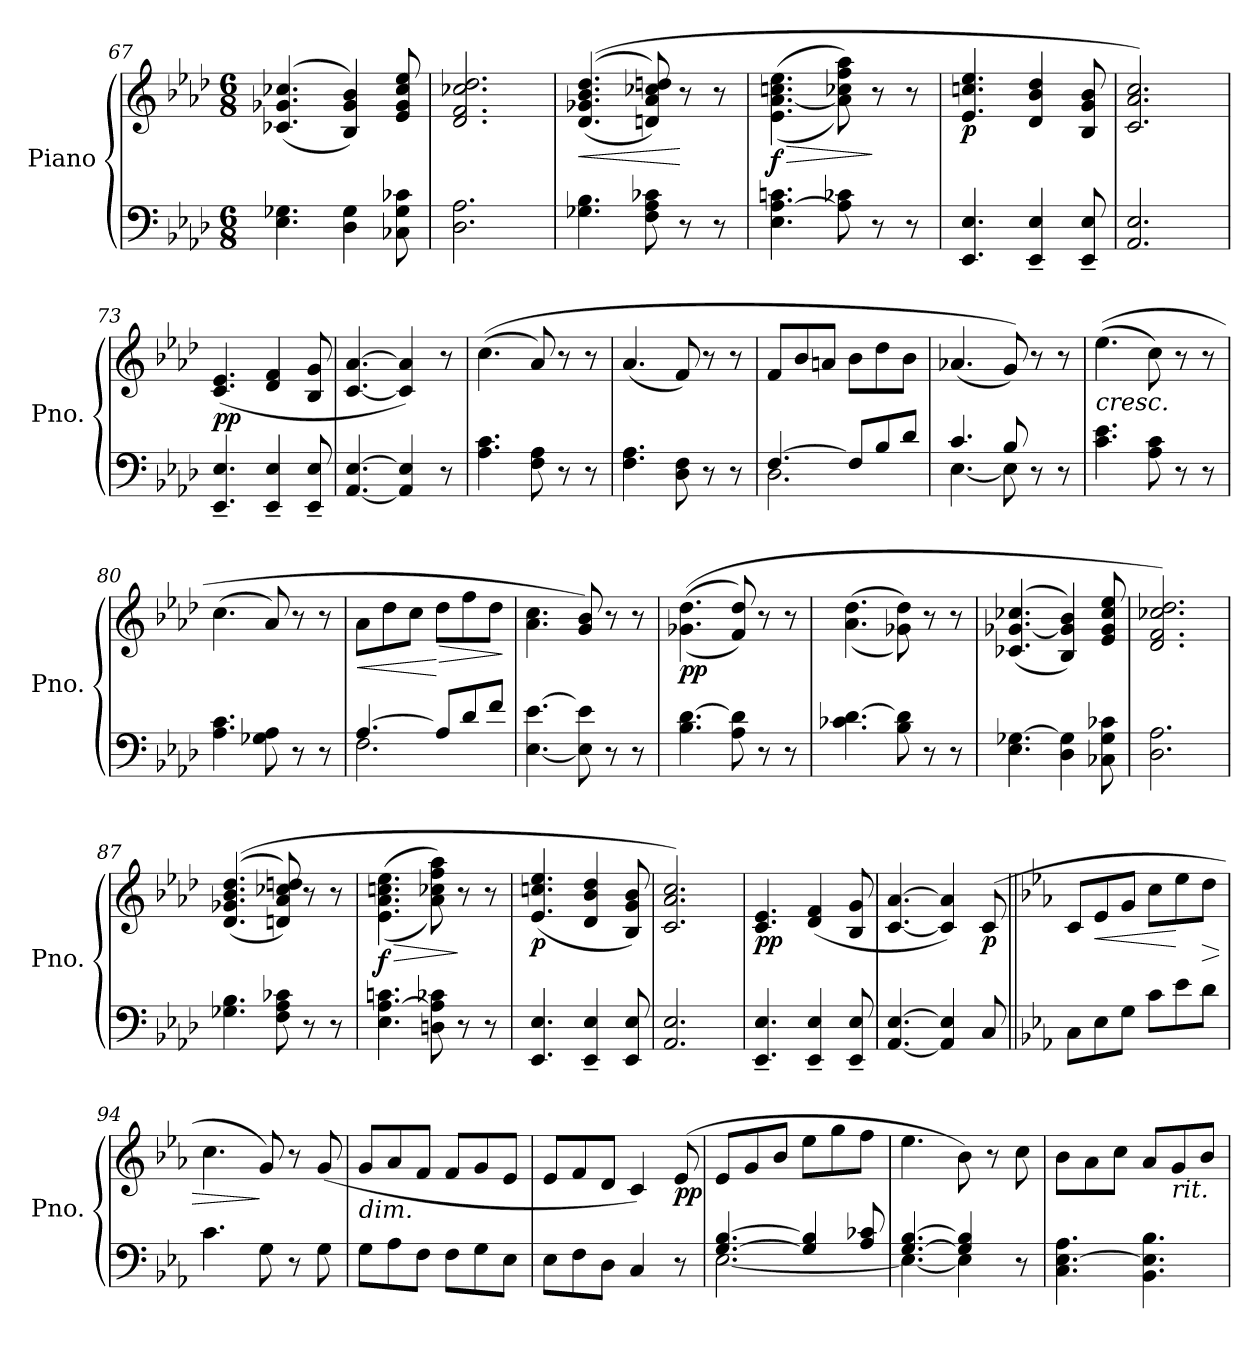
**kern	**kern	**dynam
*part1	*part1	*part1
*staff2	*staff1	*staff1/2
*I"Piano	*	*
*I'Pno.	*	*
*clefF4	*clefG2	*
*k[b-e-a-d-]	*k[b-e-a-d-]	*
*M6/8	*M6/8	*
=67	=67	=67
4.E-\ 4.G-X\	(<(<4.c-X/ 4.g-X/ 4.cc-X/	.
4D-\ 4G-\	4B-/ 4g-/ 4b-/))	.
8C-X\ 8G-\ 8c-X\	8e-/ 8g-/ 8cc-/ 8ee-/	.
=68	=68	=68
2.D-\ 2.A-\	2.d-/ 2.f/ 2.cc-X/ 2.dd-/	.
=69	=69	=69
!	!	!LO:HP:b
4.G-X\ 4.B-\	(<(<(>4.d-/ 4.g-X/ 4.b-/ 4.dd-/	<
8F\ 8A-\ 8c-X\	8dn/ 8a-/ 8cc-X/ 8ddn/))	.
8r	8r	[
8r	8r	.
=70	=70	=70
!	!	!LO:HP:b
!	!	!LO:DY:n=1:b
4.E-\ [4.A-\ 4.cn\	(>(>4.e-\ [4.a-\ 4.ccn\ 4.ee-\	> f
8A-\] 8c-X\	8a-\] 8cc-X\ 8ff\ 8aa-\))	.
8r	8r	]
8r	8r	.
=71	=71	=71
!	!	!LO:DY:b
4.EE-/ 4.E-/	4.e-/ 4.ccn/ 4.ee-/	p
4EE-/~ 4E-/~	4d-/ 4b-/ 4dd-/	.
8EE-/~ 8E-/~	8B-/ 8g/ 8b-/	.
=72	=72	=72
2.AA-/ 2.E-/	2.c/ 2.a-/ 2.cc/)	.
!!LO:LB:g=z
=73	=73	=73
!	!	!LO:DY:b
4.EE-/~ 4.E-/~	(<4.c/ 4.e-/	pp
4EE-/~ 4E-/~	4d-/ 4f/	.
8EE-/~ 8E-/~	8B-/ 8g/	.
=74	=74	=74
[4.AA-/ [4.E-/	[4.c/ [4.a-/	.
4AA-/] 4E-/]	4c/] 4a-/])	.
8r	8r	.
=75	=75	=75
4.A-\ 4.c\	(>(>4.cc\	.
8F\ 8A-\	8a-/)	.
8r	8r	.
8r	8r	.
=76	=76	=76
4.F\ 4.A-\	(<4.a-/	.
8D-\ 8F\	8f/)	.
8r	8r	.
8r	8r	.
=77	=77	=77
*^	*	*
[4.F/	2.D-\	8f/L	.
.	.	8b-/	.
.	.	8an/J	.
8F/L]	.	8b-\L	.
8B-/	.	8dd-\	.
8d-/J	.	8b-\J	.
=78	=78	=78	=78
4.c/	[4.E-\	(<4.a-X/	.
8B-/	8E-\]	8g/))	.
4ryy	8r	8r	.
.	8r	8r	.
=79	=79	=79	=79
!	!	!LO:TX:b:i:t=cresc.	!
*v	*v	*	*
4.c\ 4.e-\	(>(>4.ee-\	.
8A-\ 8c\	8cc\)	.
8r	8r	.
8r	8r	.
=80	=80	=80
4.A-\ 4.c\	(>4.cc\	.
8G-X\ 8A-\	8a-/)	.
8r	8r	.
8r	8r	.
!!LO:LB:g=z
=81	=81	=81
*^	*	*
!	!	!	!LO:HP:b
[4.A-/	2.F\	8a-\L	<
.	.	8dd-\	.
.	.	8cc\J	.
!	!	!	!LO:HP:n=1:b
8A-/L]	.	8dd-\L	[ >
8d-/	.	8ff\	.
8f/J	.	8dd-\J	.
*v	*v	*	*
.	.	]
=82	=82	=82
[4.E-\ [4.e-\	4.a-\ 4.cc\	.
8E-\] 8e-\]	8g/ 8b-/)	.
8r	8r	.
8r	8r	.
=83	=83	=83
!	!	!LO:DY:b
4.B-\ [4.d-\	(>(>(>4.g-X\ 4.dd-\	pp
8A-\ 8d-\]	8f/ 8dd-/))	.
8r	8r	.
8r	8r	.
=84	=84	=84
4.c-X\ [4.d-\	(>(>4.a-\ 4.dd-\	.
8B-\ 8d-\]	8g-X\ 8dd-\))	.
8r	8r	.
8r	8r	.
=85	=85	=85
4.E-\ [4.G-X\	(<(<4.c-X/ [4.g-X/ 4.cc-X/	.
4D-\ 4G-\]	4B-/ 4g-/] 4b-/))	.
8C-X\ 8G-\ 8c-X\	8e-/ 8g-/ 8cc-/ 8ee-/	.
=86	=86	=86
2.D-\ 2.A-\	2.d-/ 2.f/ 2.cc-X/ 2.dd-/)	.
=87	=87	=87
4.G-X\ 4.B-\	(<(<(>4.d-/ 4.g-X/ 4.b-/ 4.dd-/	.
8F\ 8A-\ 8c-X\	8dn/ 8a-/ 8cc-X/ 8ddn/))	.
8r	8r	.
8r	8r	.
!!LO:LB:g=z
=88	=88	=88
!	!	!LO:HP:b
!	!	!LO:DY:n=1:b
4.E-\ [4.A-\ 4.cn\	(>(>4.e-\ 4.a-\ 4.ccn\ 4.ee-\	> f
8Dn\ 8A-\] 8c-X\	8a-\ 8cc-X\ 8ff\ 8aa-\))	.
8r	8r	]
8r	8r	.
=89	=89	=89
!	!	!LO:DY:b
4.EE-/ 4.E-/	(<4.e-/ 4.ccn/ 4.ee-/	p
4EE-/~ 4E-/~	4d-/ 4b-/ 4dd-/	.
8EE-/ 8E-/	8B-/ 8g/ 8b-/)	.
=90	=90	=90
2.AA-/ 2.E-/	2.c/ 2.a-/ 2.cc/)	.
=91	=91	=91
!	!	!LO:DY:b
4.EE-/~ 4.E-/~	4.c/ 4.e-/	pp
4EE-/~ 4E-/~	(<4d-/ 4f/	.
8EE-/~ 8E-/~	8B-/ 8g/	.
=92	=92	=92
[4.AA-/ [4.E-/	[4.c/ [4.a-/	.
4AA-/] 4E-/]	4c/] 4a-/])	.
!	!	!LO:DY:b
8C/	(>8c/	p
=93||	=93||	=93||
*k[b-e-a-]	*k[b-e-a-]	*
8C\L	8c/L	.
!	!	!LO:HP:b
8E-\	8e-/	<
8G\J	8g/J	.
8c\L	8cc\L	.
8e-\	8ee-\	[
!	!	!LO:HP:b
8d\J	8dd\J	>
=94	=94	=94
4.c\	4.cc\	.
8G\	8g/)	]
8r	8r	.
8G\	(<8g/	.
!!LO:LB:g=z
=95	=95	=95
!	!LO:TX:b:i:t=dim.	!
8G\L	8g/L	.
8A-\	8a-/	.
8F\J	8f/J	.
8F\L	8f/L	.
8G\	8g/	.
8E-\J	8e-/J	.
=96	=96	=96
8E-\L	8e-/L	.
8F\	8f/	.
8D\J	8d/J	.
4C/	4c/)	.
!	!	!LO:DY:b
8r	(>8e-/	pp
=97	=97	=97
*^	*	*
[4.G/ [4.B-/	[2.E-\	8e-/L	.
.	.	8g/	.
.	.	8b-/J	.
4G/] 4B-/]	.	8ee-\L	.
.	.	8gg\	.
8A-/ 8c-X/	.	8ff\J	.
=98	=98	=98	=98
[4.G/ [4.B-/	4.E-\_	4.ee-\	.
4G/] 4B-/]	4E-\]	8b-\)	.
.	.	8r	.
8r	8ryy	8cc\	.
*v	*v	*	*
=99	=99	=99
4.C\ [4.E-\ 4.A-\	8b-\L	.
.	8a-\	.
.	8cc\J	.
4.BB-\ 4.E-\] 4.B-\	8a-/L	.
!	!LO:TX:b:i:t=rit.	!
.	8g/	.
.	8b-/J	.
=	=	=
*-	*-	*-
